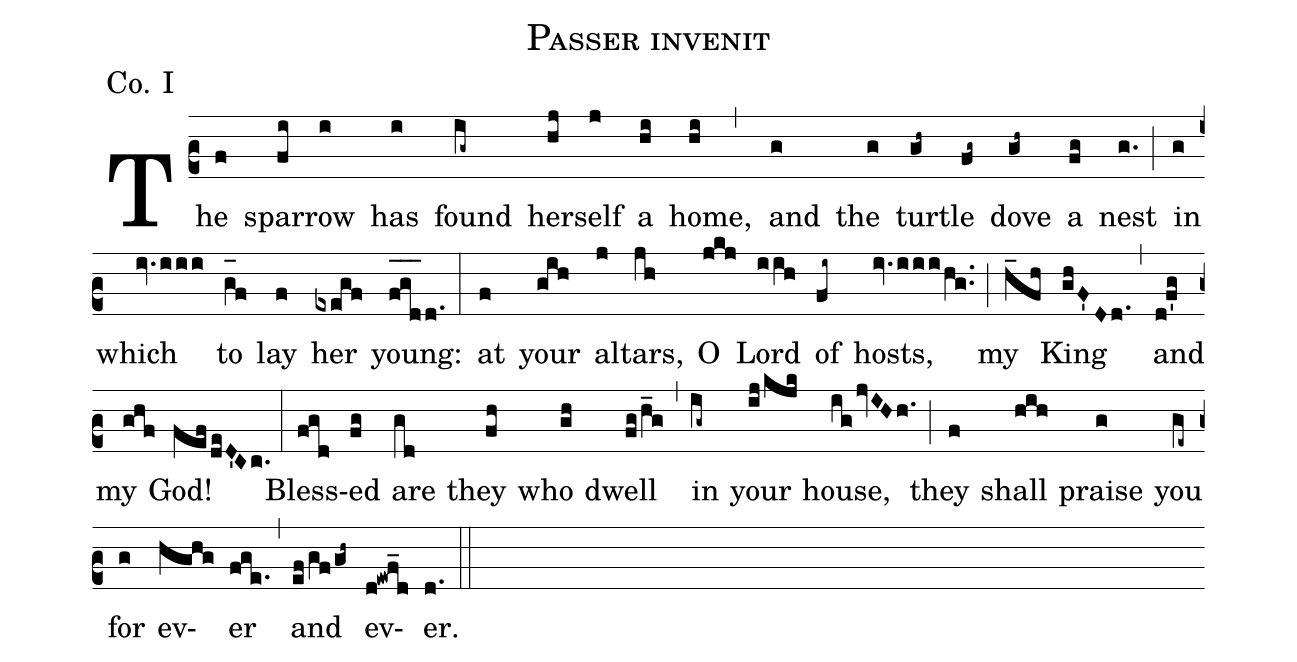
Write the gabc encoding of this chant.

name: Passer invenit;
office-part: Communio;
mode: 1;
annotation: Co. I;
%%
(c2)The(f) spar(fi)row(i) has(i) found(ig~) her(hj)self(j) a(hi) home,(hi) (,) and(g) the(g) tur(gh~)tle(fg~) dove(gh~) a(fg)
   nest(g.) (;) in(g) which(iv.iii) to(g_[oh:h]f) lay(f) her(exegf) young:(f_[oh:h]g_[oh:h]d_[oh:h]d.) (:)
at(f) your(gih) al(j)tars,(jh) O(jkj) Lord(iih) of(fi~) hosts,(iv.iii/hg..) (;)
my(h_fh) King(ghF'Dd.) (,) and(d!f'g) my(ghf) God!(fef/deD'Cc.) (:)
Bless(fgd)ed(fg) are(gd) they(fh) who(gh) dwell(fg/h_g) (,) in(ig~) your(ij/kjk) house,(igjvIHh.) (;)
   they(f) shall(hih) praise(g) you(ge~) for(g) ev(hghg)er(fge.) (,) and(ef/gf/gh~) ev(d!ewf_d)er.(d.) (::)
